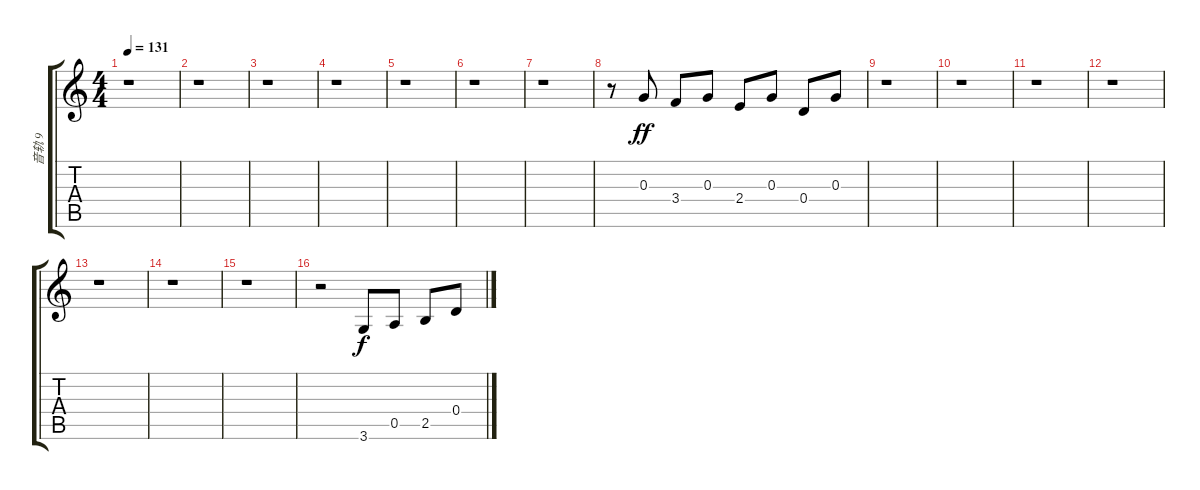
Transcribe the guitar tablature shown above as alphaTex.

\track ("音轨 9" "音轨 9") {instrument electricguitarclean}
\staff {score tabs}
\tuning (E4 B3 G3 D3 A2 E2) {hide}
\ts (4 4)
\tempo 131
\clef g2
\ks c
r.1{dy f} |
r.1 |
r.1 |
r.1 |
r.1 |
r.1 |
r.1 |
r.8 0.3.8{dy ff} 3.4.8 0.3.8 2.4.8 0.3.8 0.4.8 0.3.8 |
r.1 |
r.1 |
r.1 |
r.1 |
r.1 |
r.1 |
r.1 |
r.2 3.6.8{dy f} 0.5.8 2.5.8 0.4.8
